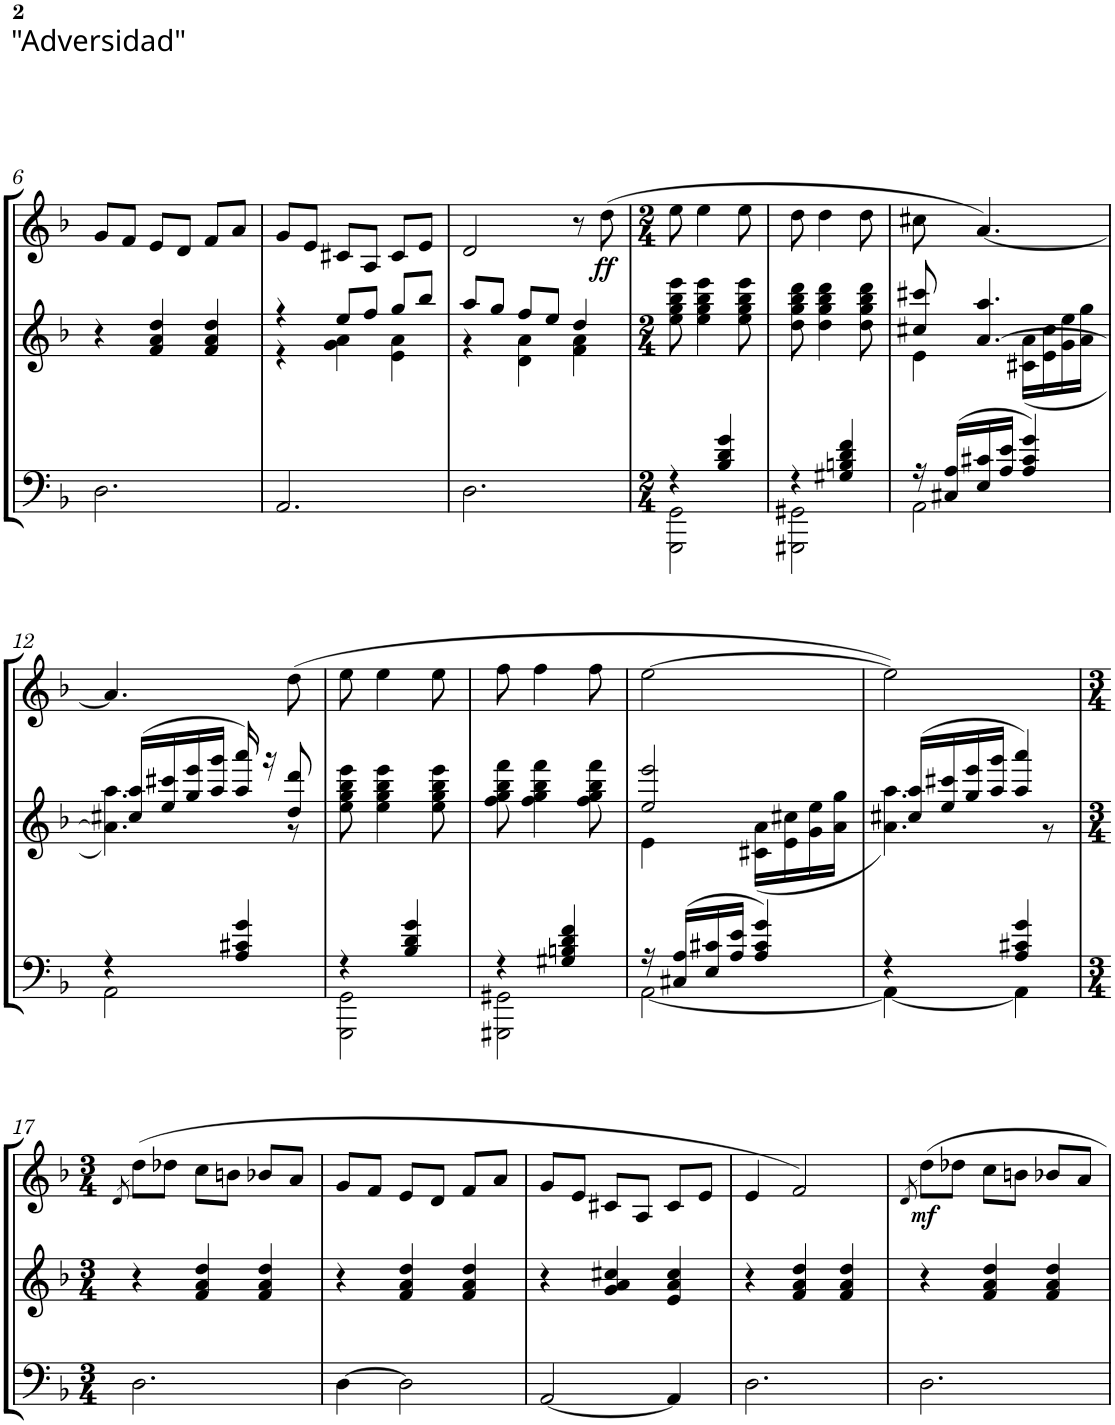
**kern	**kern	**kern	**dynam
*part3	*part2	*part1	*part1
*staff3	*staff2	*staff1	*staff1
*I"Viola	*I"Vibráfono	*I"Arpa	*
*I'Vla	*	*	*
!!LO:PB:g=z
*clefF4	*clefG2	*clefG2	*
*k[b-]	*k[b-]	*k[b-]	*
*M3/4	*M3/4	*M3/4	*
=6	=6	=6	=6
2.D\	4r	8g/L	.
.	.	8f/J	.
.	4f/ 4a/ 4dd/	8e/L	.
.	.	8d/J	.
.	4f/ 4a/ 4dd/	8f/L	.
.	.	8a/J	.
=7	=7	=7	=7
*	*^	*	*
2.AA/	4r	4r	8g/L	.
.	.	.	8e/J	.
.	8ee/L	4g\ 4a\	8c#X/L	.
.	8ff/J	.	8A/J	.
.	8gg/L	4e\ 4a\	8c#/L	.
.	8bb-/J	.	8e/J	.
=8	=8	=8	=8	=8
2.D\	8aa/L	4r	2d/	.
.	8gg/J	.	.	.
.	8ff/L	4d\ 4a\	.	.
.	8ee/J	.	.	.
.	4dd/	4f\ 4a\	8r	.
!	!	!	!	!LO:DY:b
.	.	.	(>8dd\	ff
*	*v	*v	*	*
=9	=9	=9	=9
*M2/4	*M2/4	*M2/4	*
*^	*	*	*
4r	2GGG\ 2GG\	8ee\ 8gg\ 8bb-\ 8eee\	8ee\	.
.	.	4ee\ 4gg\ 4bb-\ 4eee\	4ee\	.
4B-/ 4d/ 4g/	.	.	.	.
.	.	8ee\ 8gg\ 8bb-\ 8eee\	8ee\	.
=10	=10	=10	=10	=10
4r	2GGG#X\ 2GG#X\	8dd\ 8gg\ 8bb-\ 8ddd\	8dd\	.
.	.	4dd\ 4gg\ 4bb-\ 4ddd\	4dd\	.
4G#X/ 4Bn/ 4d/ 4f/	.	.	.	.
.	.	8dd\ 8gg\ 8bb-\ 8ddd\	8dd\	.
=11	=11	=11	=11	=11
*	*	*^	*	*
16r	2AA\	8cc#X/ 8ccc#X/	4e\	8cc#X\	.
(>16C#X/ 16A/LL	.	.	.	.	.
16E/ 16c#X/	.	[4.a/ 4.aa/	.	[4.a/)	.
16A/ 16e/JJ	.	.	.	.	.
4A/ 4c#/ 4g/)	.	.	(<16c#X\ 16a\LL	.	.
.	.	.	16e\ 16cc#\	.	.
.	.	.	16g\ 16ee\	.	.
.	.	.	16a\ 16gg\JJ	.	.
!!LO:LB:g=z
=12	=12	=12	=12	=12	=12
4r	2AA\	(>16cc#X/ 16aa/LL	4.a\] 4.aa\)	4.a/]	.
.	.	16ee/ 16ccc#X/	.	.	.
.	.	16gg/ 16eee/	.	.	.
.	.	16aa/ 16ggg/JJ	.	.	.
4A/ 4c#X/ 4g/	.	16aa/ 16aaa/)	.	.	.
.	.	16r	.	.	.
.	.	8dd/ 8ddd/	8r	(>8dd\	.
*	*	*v	*v	*	*
=13	=13	=13	=13	=13
4r	2GGG\ 2GG\	8ee\ 8gg\ 8bb-\ 8eee\	8ee\	.
.	.	4ee\ 4gg\ 4bb-\ 4eee\	4ee\	.
4B-/ 4d/ 4g/	.	.	.	.
.	.	8ee\ 8gg\ 8bb-\ 8eee\	8ee\	.
=14	=14	=14	=14	=14
4r	2GGG#X\ 2GG#X\	8ff\ 8gg\ 8bb-\ 8fff\	8ff\	.
.	.	4ff\ 4gg\ 4bb-\ 4fff\	4ff\	.
4G#X/ 4Bn/ 4d/ 4f/	.	.	.	.
.	.	8ff\ 8gg\ 8bb-\ 8fff\	8ff\	.
=15	=15	=15	=15	=15
*	*	*^	*	*
16r	[2AA\	2ee/ 2eee/	4e\	[2ee\	.
(>16C#X/ 16A/LL	.	.	.	.	.
16E/ 16c#X/	.	.	.	.	.
16A/ 16e/JJ	.	.	.	.	.
4A/ 4c#/ 4g/)	.	.	(<16c#X\ 16a\LL	.	.
.	.	.	16e\ 16cc#X\	.	.
.	.	.	16g\ 16ee\	.	.
.	.	.	16a\ 16gg\JJ	.	.
=16	=16	=16	=16	=16	=16
4r	4AA\_	(>16cc#X/ 16aa/LL	4.a\ 4.aa\)	2ee\])	.
.	.	16ee/ 16ccc#X/	.	.	.
.	.	16gg/ 16eee/	.	.	.
.	.	16aa/ 16ggg/JJ	.	.	.
4A/ 4c#X/ 4g/	4AA\]	4aa/ 4aaa/)	.	.	.
.	.	.	8r	.	.
*v	*v	*	*	*	*
*	*v	*v	*	*
!!LO:LB:g=z
=17	=17	=17	=17
*M3/4	*M3/4	*M3/4	*
.	.	8qd/	.
2.D\	4r	(>8dd\L	.
.	.	8dd-X\J	.
.	4f/ 4a/ 4dd/	8cc\L	.
.	.	8bn\J	.
.	4f/ 4a/ 4dd/	8b-X/L	.
.	.	8a/J	.
=18	=18	=18	=18
[4D\	4r	8g/L	.
.	.	8f/J	.
2D\]	4f/ 4a/ 4dd/	8e/L	.
.	.	8d/J	.
.	4f/ 4a/ 4dd/	8f/L	.
.	.	8a/J	.
=19	=19	=19	=19
[2AA/	4r	8g/L	.
.	.	8e/J	.
.	4g/ 4a/ 4cc#X/	8c#X/L	.
.	.	8A/J	.
4AA/]	4e/ 4a/ 4cc#/	8c#/L	.
.	.	8e/J	.
=20	=20	=20	=20
2.D\	4r	4e/	.
.	4f/ 4a/ 4dd/	2f/)	.
.	4f/ 4a/ 4dd/	.	.
=21	=21	=21	=21
.	.	8qd/	.
!	!	!	!LO:DY:b
2.D\	4r	8dd\L	mf
.	.	8dd-X\J	.
.	4f/ 4a/ 4dd/	8cc\L	.
.	.	8bn\J	.
.	4f/ 4a/ 4dd/	8b-X/L	.
.	.	8a/J	.
=	=	=	=
*-	*-	*-	*-
